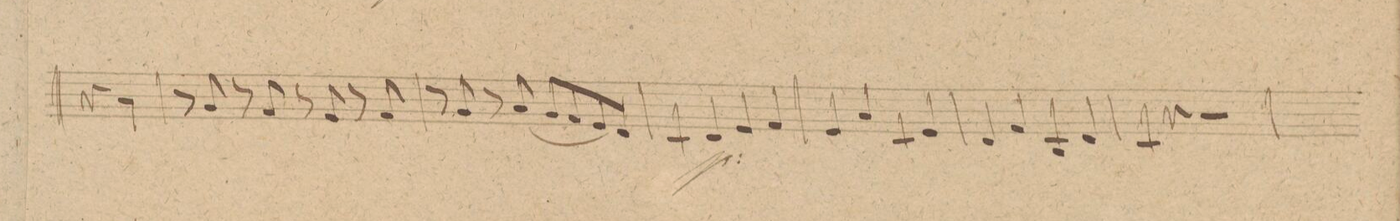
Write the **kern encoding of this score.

**kern	**dynam
*I"Violino IIdo	*
*clefG2	*
*k[f#c#g#]	*
*met(c|)	*
*M2/2	*
4r	.
4a\	.
=7	=7
8r	.
8g#/	.
8r	.
8f#/	.
8r	.
8e/	.
8r	.
8f#/	.
=8	=8
8r	.
8g#/	.
8r	.
(8a/	.
8g#/L	.
8f#/	.
8e/	.
8d/J)	.
=9	=9
4c#/	.
4d/	p
4e/	.
4f#/	.
=10	=10
4e/	.
4a/	.
4c#/	.
4e/	.
=11	=11
4d/	.
4f#/	.
4B/	.
4d/	.
=12	=12
4c#/	.
4r	.
2r	.
=13	=13
*-	*-
